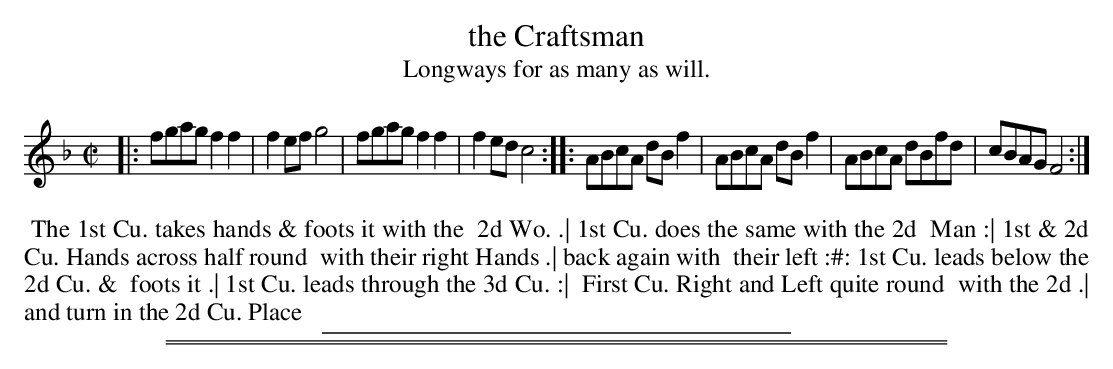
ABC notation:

X:1
T: the Craftsman
T: Longways for as many as will.
M: C|
L: 1/8
K: F
|:\
fgag f2f2 | f2ef g4 |\
fgag f2f2 | f2ed c4 :|\
|:\
ABcA dBf2 | ABcA dBf2 |\
ABcA dBfd | cBAG F4 :|
